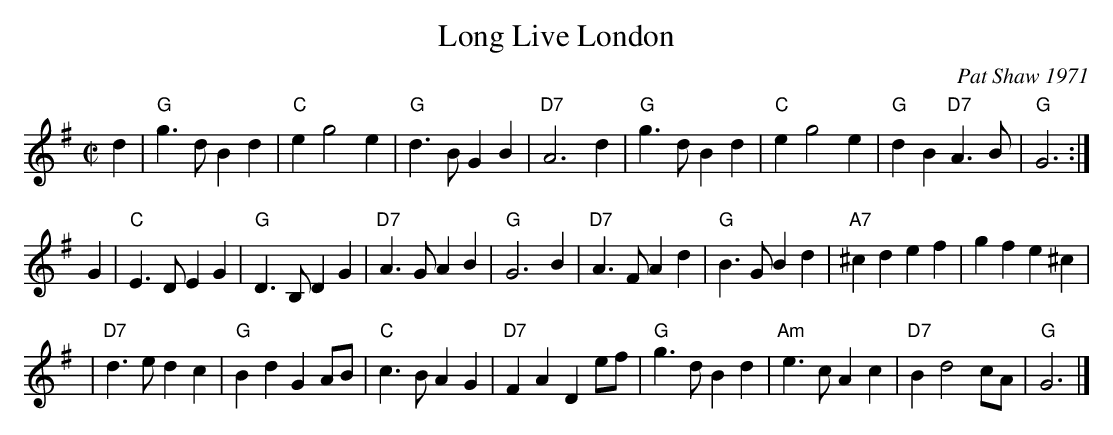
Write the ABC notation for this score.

X:1
T: Long Live London
C: Pat Shaw 1971
M: C|
L: 1/4
K: G
d \
| "G"g>dBd | "C"eg2e | "G"d>B GB | "D7"A3d \
| "G"g>dBd | "C"eg2e | "G"dB "D7"A>B | "G"G3 :|
G \
| "C"E>DEG | "G"D>B,DG | "D7"A>GAB | "G"G3B \
| "D7"A>FAd | "G"B>GBd | "A7"^cdef | gfe^c |
| "D7"d>edc | "G"BdGA/B/ | "C"c>BAG | "D7"FADe/f/ \
| "G"g>dBd | "Am"e>cAc | "D7"Bd2c/A/ | "G"G3 |]
